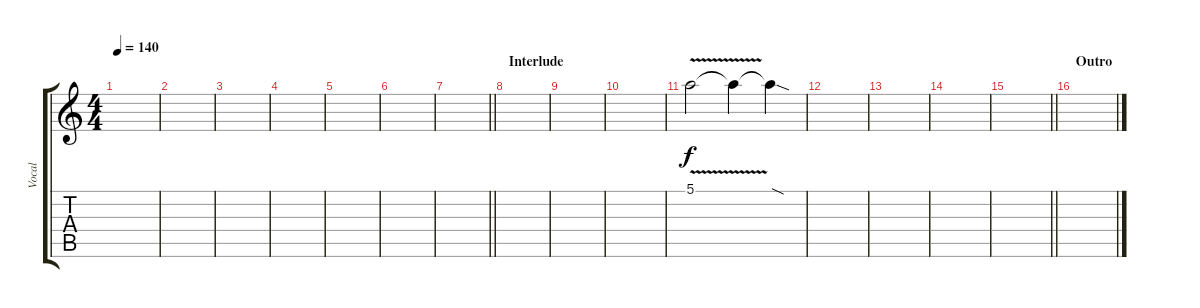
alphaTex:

\track ("Vocal" "Vocal") {instrument overdrivenguitar}
\staff {score tabs}
\tuning (E4 B3 G3 D3 A2 E2) {hide}
\ts (4 4)
\tempo 140
\clef g2
\ks c
|
|
|
|
|
|
\barLineRight lightlight
|
\section ("" "Interlude")
|
|
|
5.1{v}.2 5.1{t}.4 5.1{sod t}.4 |
|
|
|
\barLineRight lightlight
|
\section ("" "Outro")
